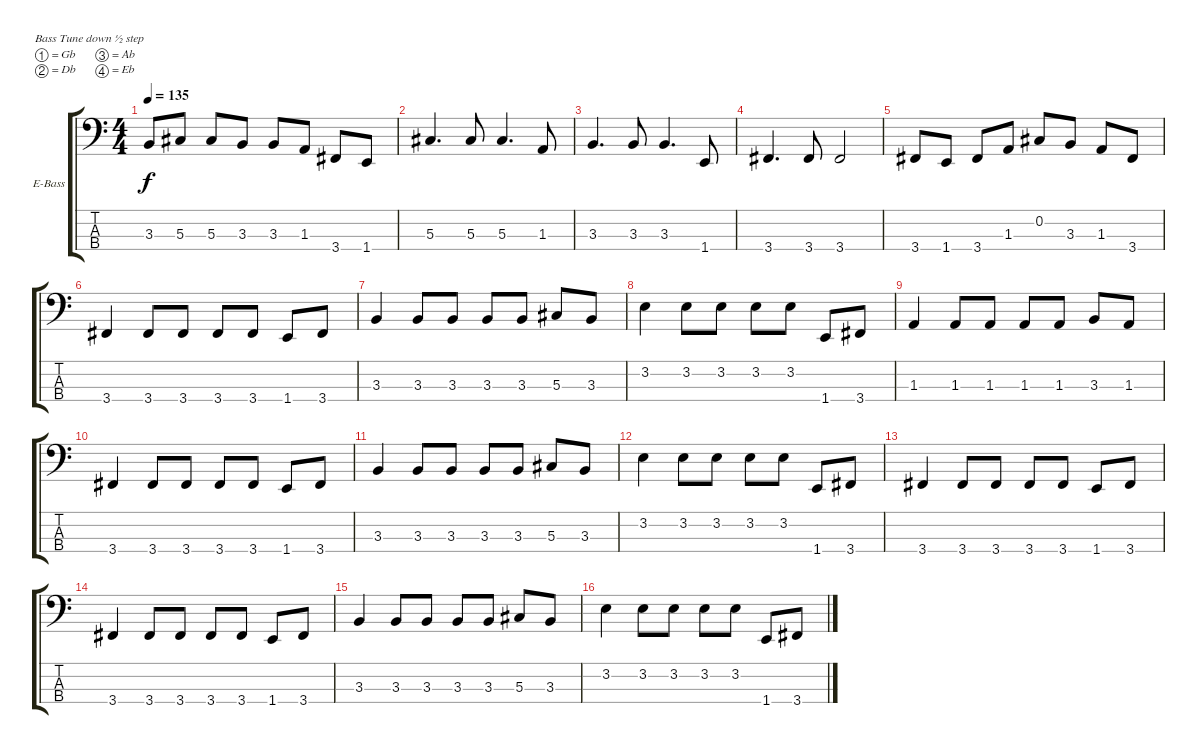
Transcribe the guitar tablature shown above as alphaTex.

\bracketExtendMode groupsimilarinstruments
\firstSystemTrackNameOrientation horizontal
\otherSystemsTrackNameOrientation horizontal
\track ("±´Ë¾" "E-Bass") {instrument electricbassfinger}
\staff {score tabs}
\tuning (Gb2 Db2 Ab1 Eb1)
\ts (4 4)
\tempo 135
\clef f4
\ks c
3.3.8{dy f} 5.3.8 5.3.8 3.3.8 3.3.8 1.3.8 3.4.8 1.4.8 |
5.3.4{d} 5.3.8 5.3.4{d} 1.3.8 |
3.3.4{d} 3.3.8 3.3.4{d} 1.4.8 |
3.4.4{d} 3.4.8 3.4.2 |
3.4.8 1.4.8 3.4.8 1.3.8 0.2.8 3.3.8 1.3.8 3.4.8 |
3.4.4 3.4.8 3.4.8 3.4.8 3.4.8 1.4.8 3.4.8 |
3.3.4 3.3.8 3.3.8 3.3.8 3.3.8 5.3.8 3.3.8 |
3.2.4 3.2.8 3.2.8 3.2.8 3.2.8 1.4.8 3.4.8 |
1.3.4 1.3.8 1.3.8 1.3.8 1.3.8 3.3.8 1.3.8 |
3.4.4 3.4.8 3.4.8 3.4.8 3.4.8 1.4.8 3.4.8 |
3.3.4 3.3.8 3.3.8 3.3.8 3.3.8 5.3.8 3.3.8 |
3.2.4 3.2.8 3.2.8 3.2.8 3.2.8 1.4.8 3.4.8 |
3.4.4 3.4.8 3.4.8 3.4.8 3.4.8 1.4.8 3.4.8 |
3.4.4 3.4.8 3.4.8 3.4.8 3.4.8 1.4.8 3.4.8 |
3.3.4 3.3.8 3.3.8 3.3.8 3.3.8 5.3.8 3.3.8 |
3.2.4 3.2.8 3.2.8 3.2.8 3.2.8 1.4.8 3.4.8
